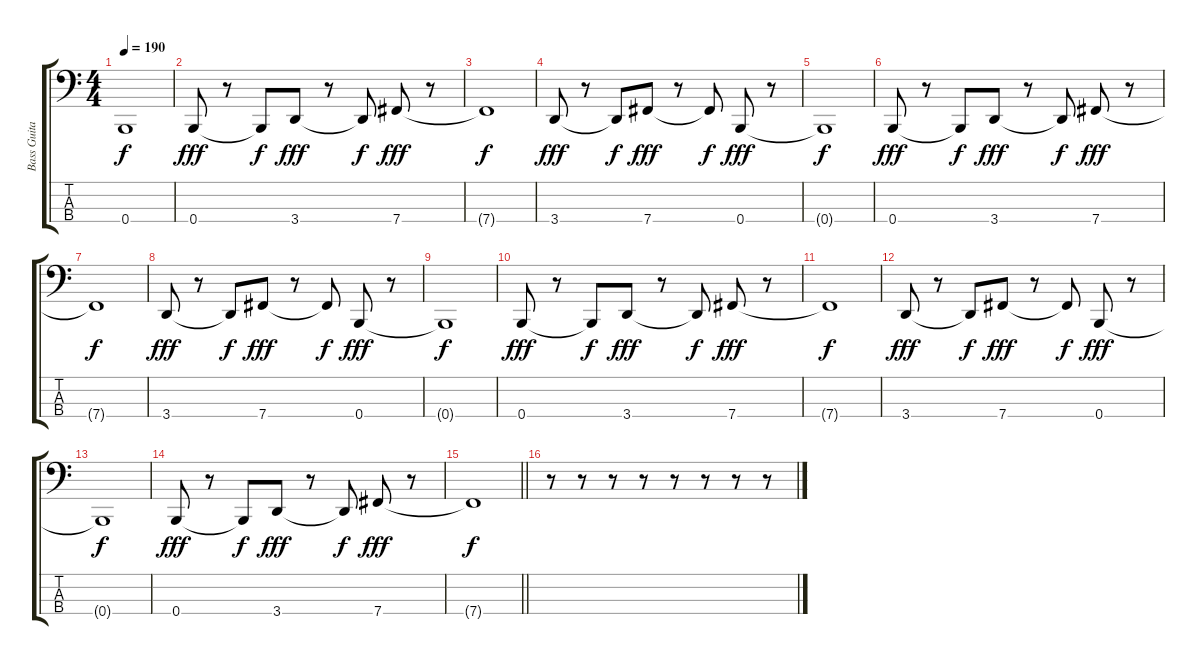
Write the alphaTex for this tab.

\track ("Bass Guitar" "Bass Guita") {instrument electricbassfinger}
\staff {score tabs}
\tuning (E2 B1 Gb1 B0) {hide}
\ts (4 4)
\tempo 190
\clef f4
\ks c
0.4{t}.1{dy f} |
0.4.8{dy fff} r.8 0.4{t}.8{dy f} 3.4.8{dy fff} r.8 3.4{t}.8{dy f} 7.4.8{dy fff} r.8 |
7.4{t}.1{dy f} |
3.4.8{dy fff} r.8 3.4{t}.8{dy f} 7.4.8{dy fff} r.8 7.4{t}.8{dy f} 0.4.8{dy fff} r.8 |
0.4{t}.1{dy f} |
0.4.8{dy fff} r.8 0.4{t}.8{dy f} 3.4.8{dy fff} r.8 3.4{t}.8{dy f} 7.4.8{dy fff} r.8 |
7.4{t}.1{dy f} |
3.4.8{dy fff} r.8 3.4{t}.8{dy f} 7.4.8{dy fff} r.8 7.4{t}.8{dy f} 0.4.8{dy fff} r.8 |
0.4{t}.1{dy f} |
0.4.8{dy fff} r.8 0.4{t}.8{dy f} 3.4.8{dy fff} r.8 3.4{t}.8{dy f} 7.4.8{dy fff} r.8 |
7.4{t}.1{dy f} |
3.4.8{dy fff} r.8 3.4{t}.8{dy f} 7.4.8{dy fff} r.8 7.4{t}.8{dy f} 0.4.8{dy fff} r.8 |
0.4{t}.1{dy f} |
0.4.8{dy fff} r.8 0.4{t}.8{dy f} 3.4.8{dy fff} r.8 3.4{t}.8{dy f} 7.4.8{dy fff} r.8 |
\barLineRight lightlight
7.4{t}.1{dy f} |
\section ("" "")
r.8 r.8 r.8 r.8 r.8 r.8 r.8 r.8
